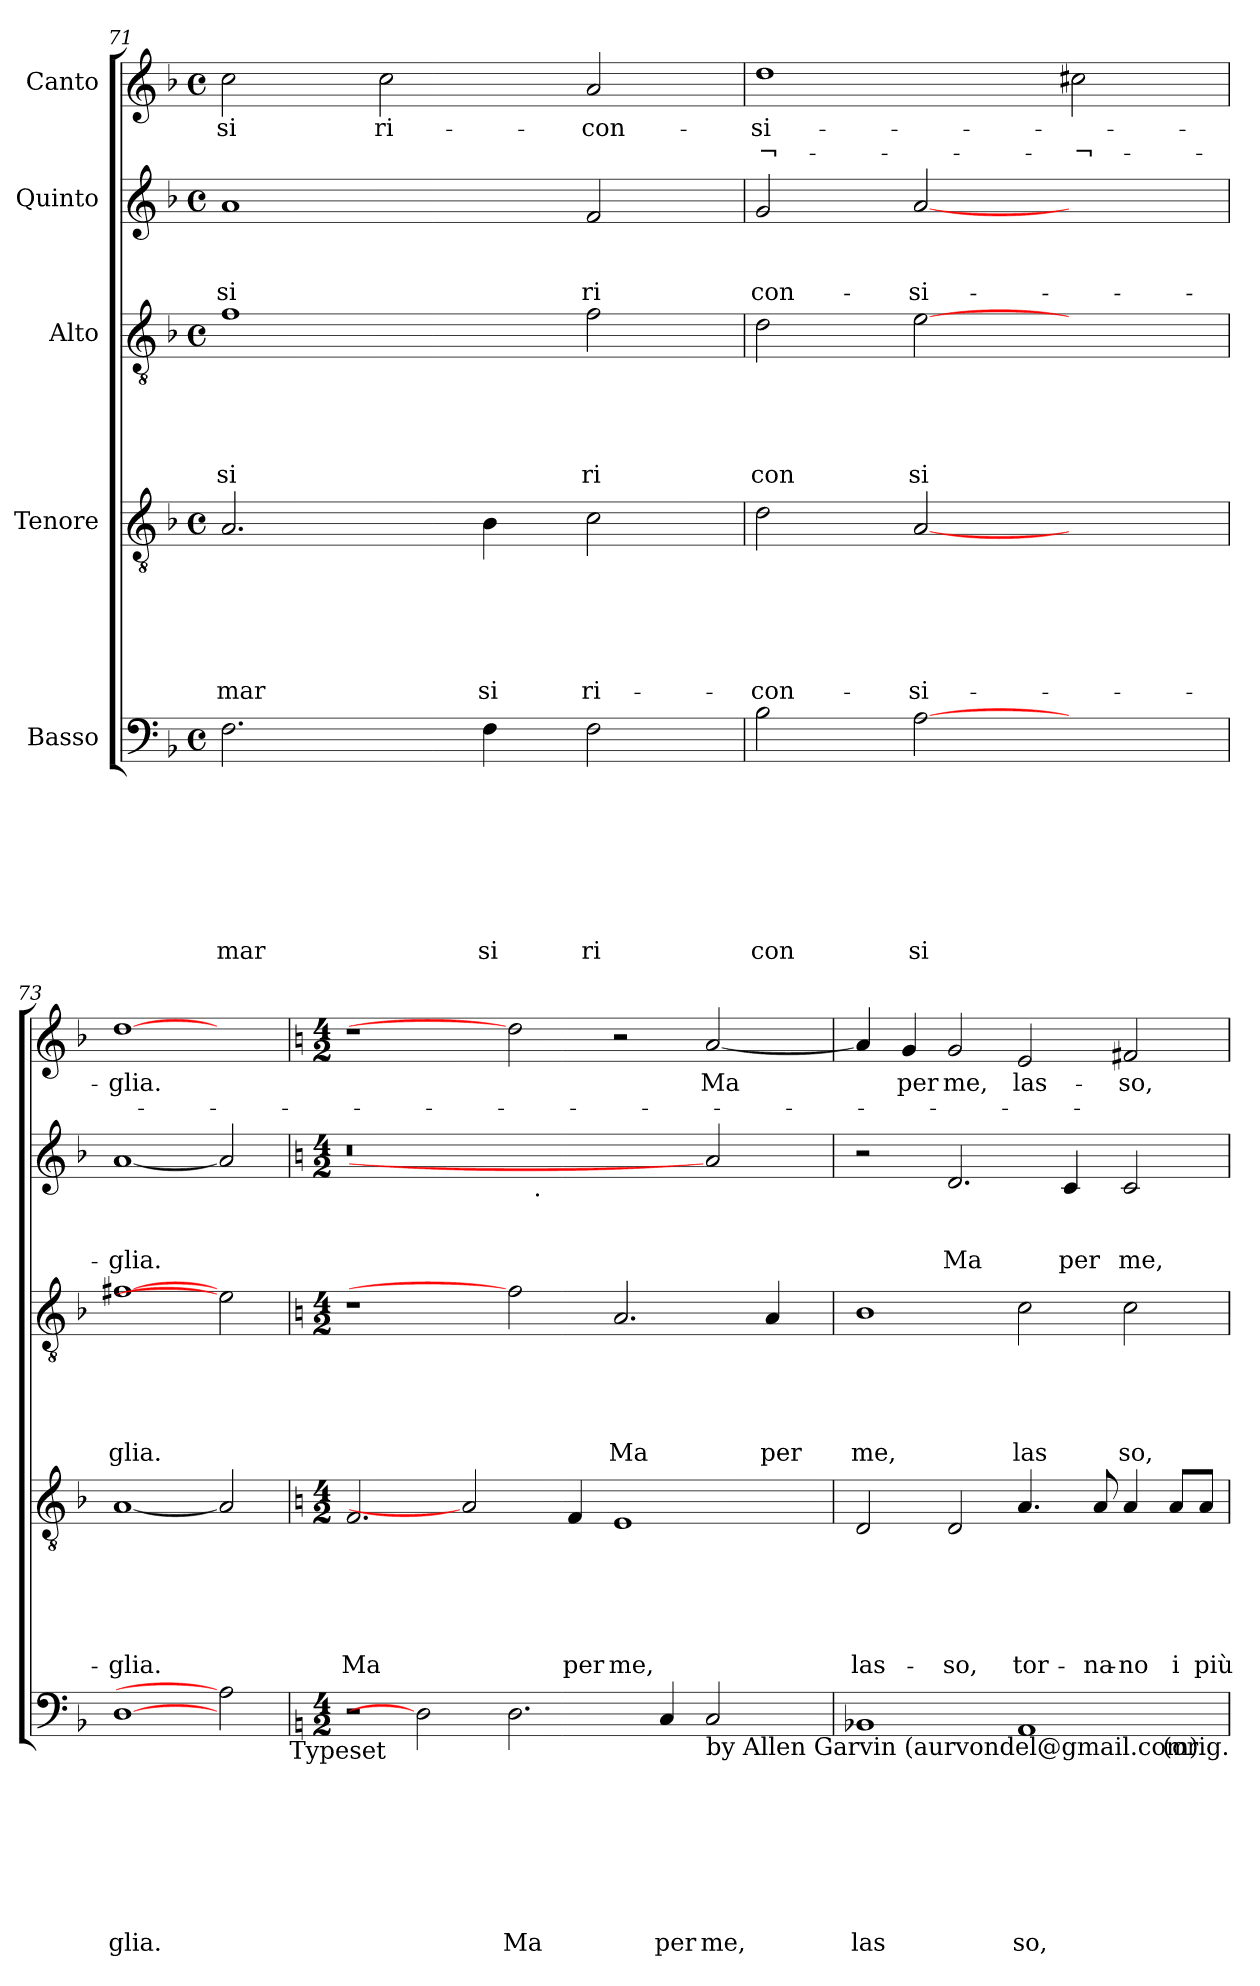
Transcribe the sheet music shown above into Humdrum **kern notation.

**kern	**text	**text	**text	**text	**text	**text	**text	**text	**kern	**text	**text	**text	**text	**text	**text	**kern	**text	**text	**text	**text	**text	**kern	**text	**text	**text	**kern	**text	**text
*part5	*part5	*part5	*part5	*part5	*part5	*part5	*part5	*part5	*part4	*part4	*part4	*part4	*part4	*part4	*part4	*part3	*part3	*part3	*part3	*part3	*part3	*part2	*part2	*part2	*part2	*part1	*part1	*part1
*staff5	*staff5	*staff5	*staff5	*staff5	*staff5	*staff5	*staff5	*staff5	*staff4	*staff4	*staff4	*staff4	*staff4	*staff4	*staff4	*staff3	*staff3	*staff3	*staff3	*staff3	*staff3	*staff2	*staff2	*staff2	*staff2	*staff1	*staff1	*staff1
*I"Basso	*	*	*	*	*	*	*	*	*I"Tenore	*	*	*	*	*	*	*I"Alto	*	*	*	*	*	*I"Quinto	*	*	*	*I"Canto	*	*
*clefF4	*	*	*	*	*	*	*	*	*clefGv2	*	*	*	*	*	*	*clefGv2	*	*	*	*	*	*clefG2	*	*	*	*clefG2	*	*
*k[b-]	*	*	*	*	*	*	*	*	*k[b-]	*	*	*	*	*	*	*k[b-]	*	*	*	*	*	*k[b-]	*	*	*	*k[b-]	*	*
*F:	*	*	*	*	*	*	*	*	*F:	*	*	*	*	*	*	*F:	*	*	*	*	*	*F:	*	*	*	*F:	*	*
*M4/4	*	*	*	*	*	*	*	*	*M4/4	*	*	*	*	*	*	*M4/4	*	*	*	*	*	*M4/4	*	*	*	*M4/4	*	*
*met(c)	*	*	*	*	*	*	*	*	*met(c)	*	*	*	*	*	*	*met(c)	*	*	*	*	*	*met(c)	*	*	*	*met(c)	*	*
=71	=71	=71	=71	=71	=71	=71	=71	=71	=71	=71	=71	=71	=71	=71	=71	=71	=71	=71	=71	=71	=71	=71	=71	=71	=71	=71	=71	=71
!	!	!	!	!	!	!	!	!LO:LY:b	!	!	!	!	!	!	!LO:LY:b	!	!	!	!	!	!LO:LY:b	!	!	!	!LO:LY:b	!	!LO:LY:b	!
2.F\	.	.	.	.	.	.	.	mar	2.A/	.	.	.	.	.	-mar	1f	.	.	.	.	si	1a	.	.	si	2cc\	si	.
!	!	!	!	!	!	!	!	!	!	!	!	!	!	!	!	!	!	!	!	!	!	!	!	!	!	!	!LO:LY:b	!
.	.	.	.	.	.	.	.	.	.	.	.	.	.	.	.	.	.	.	.	.	.	.	.	.	.	2cc\	ri-	.
!	!	!	!	!	!	!	!	!LO:LY:b	!	!	!	!	!	!	!LO:LY:b	!	!	!	!	!	!	!	!	!	!	!	!	!
4F\	.	.	.	.	.	.	.	si	4B-\	.	.	.	.	.	si	.	.	.	.	.	.	.	.	.	.	.	.	.
!	!	!	!	!	!	!	!	!LO:LY:b	!	!	!	!	!	!	!LO:LY:b	!	!	!	!	!	!LO:LY:b	!	!	!	!LO:LY:b	!	!LO:LY:b	!
2F\	.	.	.	.	.	.	.	ri	2c\	.	.	.	.	.	ri-	2f\	.	.	.	.	ri	2f/	.	.	ri	2a/	-con-	.
!!LO:LB:g=z
=72	=72	=72	=72	=72	=72	=72	=72	=72	=72	=72	=72	=72	=72	=72	=72	=72	=72	=72	=72	=72	=72	=72	=72	=72	=72	=72	=72	=72
!	!	!	!	!	!	!	!	!LO:LY:b	!	!	!	!	!	!	!LO:LY:b	!	!	!	!	!	!LO:LY:b	!	!	!	!LO:LY:b	!	!LO:LY:b	!LO:LY:b
2B-\	.	.	.	.	.	.	.	con	2d\	.	.	.	.	.	-con-	2d\	.	.	.	.	con	2g/	.	.	con-	1dd	-si-	-¬-
!	!	!	!	!	!	!	!	!LO:LY:b	!	!	!	!	!	!	!LO:LY:b	!	!	!	!	!	!LO:LY:b	!	!	!	!LO:LY:b	!	!	!
[2A	.	.	.	.	.	.	.	si	[2A	.	.	.	.	.	-si-	[2e	.	.	.	.	si	[2a	.	.	-si-	.	.	.
!	!	!	!	!	!	!	!	!	!	!	!	!	!	!	!	!	!	!	!	!	!	!	!	!	!	!	!	!LO:LY:b:rj
2ryy	.	.	.	.	.	.	.	.	2ryy	.	.	.	.	.	.	2ryy	.	.	.	.	.	2ryy	.	.	.	2cc#X\	.	-¬-
=73	=73	=73	=73	=73	=73	=73	=73	=73	=73	=73	=73	=73	=73	=73	=73	=73	=73	=73	=73	=73	=73	=73	=73	=73	=73	=73	=73	=73
!	!	!	!	!	!	!	!	!LO:LY:b	!	!	!	!	!	!	!LO:LY:b	!	!	!	!	!	!LO:LY:b	!	!	!	!LO:LY:b	!	!LO:LY:b	!
[1D	.	.	.	.	.	.	.	glia.	[1A	.	.	.	.	.	-glia.	[1f#X	.	.	.	.	glia.	[1a	.	.	-glia.	[1dd	-glia.	.
2A]	.	.	.	.	.	.	.	.	2A]	.	.	.	.	.	.	2e]	.	.	.	.	.	2a]	.	.	.	2ryy	.	.
!LO:TX:b:t=Typeset	!	!	!	!	!	!	!	!	!	!	!	!	!	!	!	!	!	!	!	!	!	!	!	!	!	!	!	!
=74	=74	=74	=74	=74	=74	=74	=74	=74	=74	=74	=74	=74	=74	=74	=74	=74	=74	=74	=74	=74	=74	=74	=74	=74	=74	=74	=74	=74
*k[]	*	*	*	*	*	*	*	*	*k[]	*	*	*	*	*	*	*k[]	*	*	*	*	*	*k[]	*	*	*	*k[]	*	*
*C:	*	*	*	*	*	*	*	*	*C:	*	*	*	*	*	*	*C:	*	*	*	*	*	*C:	*	*	*	*C:	*	*
*M4/2	*	*	*	*	*	*	*	*	*M4/2	*	*	*	*	*	*	*M4/2	*	*	*	*	*	*M4/2	*	*	*	*M4/2	*	*
!	!	!	!	!	!	!	!	!	!	!	!	!	!	!	!LO:LY:b	!	!	!	!	!	!	!	!	!	!	!	!	!
*	*	*	*	*	*	*	*	*	*	*	*	*	*	*	*	*	*	*	*	*	*	*^	*	*	*	*	*	*
2r	.	.	.	.	.	.	.	.	2.F/	.	.	.	.	.	Ma	1r	.	.	.	.	.	0r	1ryy	.	.	.	1r	.	.
2D]	.	.	.	.	.	.	.	.	.	.	.	.	.	.	.	.	.	.	.	.	.	.	.	.	.	.	.	.	.
.	.	.	.	.	.	.	.	.	2A]	.	.	.	.	.	.	.	.	.	.	.	.	.	.	.	.	.	.	.	.
!	!	!	!	!	!	!	!	!LO:LY:b	!	!	!	!	!	!	!	!	!	!	!	!	!	!	!	!	!	!	!	!	!
2.D\	.	.	.	.	.	.	.	Ma	.	.	.	.	.	.	.	2f#]	.	.	.	.	.	.	16.ryy	.	.	.	2dd]	.	.
!	!	!	!	!	!	!	!	!	!	!	!	!	!	!	!	!	!	!	!	!	!	!	!LO:TX:b:t=.	!	!	!	!	!	!
.	.	.	.	.	.	.	.	.	.	.	.	.	.	.	.	.	.	.	.	.	.	.	1ryy	.	.	.	.	.	.
!	!	!	!	!	!	!	!	!	!	!	!	!	!	!	!LO:LY:b	!	!	!	!	!	!	!	!	!	!	!	!	!	!
.	.	.	.	.	.	.	.	.	4F/	.	.	.	.	.	per	.	.	.	.	.	.	.	.	.	.	.	.	.	.
!	!	!	!	!	!	!	!	!	!	!	!	!	!	!	!LO:LY:b	!	!	!	!	!	!LO:LY:b	!	!	!	!	!	!	!	!
.	.	.	.	.	.	.	.	.	1E	.	.	.	.	.	me,	2.A/	.	.	.	.	Ma	.	.	.	.	.	2r	.	.
!	!	!	!	!	!	!	!	!LO:LY:b	!	!	!	!	!	!	!	!	!	!	!	!	!	!	!	!	!	!	!	!	!
4C/	.	.	.	.	.	.	.	per	.	.	.	.	.	.	.	.	.	.	.	.	.	.	.	.	.	.	.	.	.
!LO:TX:b:t=by Allen Garvin (aurvondel@gmail.com)	!	!	!	!	!	!	!	!	!	!	!	!	!	!	!	!	!	!	!	!	!	!	!	!	!	!	!	!	!
!	!	!	!	!	!	!	!	!LO:LY:b	!	!	!	!	!	!	!	!	!	!	!	!	!	!	!	!	!	!	!	!LO:LY:b	!
2C/	.	.	.	.	.	.	.	me,	.	.	.	.	.	.	.	.	.	.	.	.	.	2a]	.	.	.	.	[<2a/	Ma	.
.	.	.	.	.	.	.	.	.	.	.	.	.	.	.	.	.	.	.	.	.	.	.	4ryy	.	.	.	.	.	.
!	!	!	!	!	!	!	!	!	!	!	!	!	!	!	!	!	!	!	!	!	!LO:LY:b	!	!	!	!	!	!	!	!
.	.	.	.	.	.	.	.	.	.	.	.	.	.	.	.	4A/	.	.	.	.	per	.	.	.	.	.	.	.	.
.	.	.	.	.	.	.	.	.	.	.	.	.	.	.	.	.	.	.	.	.	.	.	8ryy	.	.	.	.	.	.
.	.	.	.	.	.	.	.	.	.	.	.	.	.	.	.	.	.	.	.	.	.	.	32ryy	.	.	.	.	.	.
=75	=75	=75	=75	=75	=75	=75	=75	=75	=75	=75	=75	=75	=75	=75	=75	=75	=75	=75	=75	=75	=75	=75	=75	=75	=75	=75	=75	=75	=75
!	!	!	!	!	!	!	!	!LO:LY:b	!	!	!	!	!	!	!LO:LY:b	!	!	!	!	!	!LO:LY:b	!	!	!	!	!	!	!	!
*	*	*	*	*	*	*	*	*	*	*	*	*	*	*	*	*	*	*	*	*	*	*v	*v	*	*	*	*	*	*
1BB-X	.	.	.	.	.	.	.	las	2D/	.	.	.	.	.	las-	1B	.	.	.	.	me,	2r	.	.	.	4a/]	.	.
!	!	!	!	!	!	!	!	!	!	!	!	!	!	!	!	!	!	!	!	!	!	!	!	!	!	!	!LO:LY:b	!
.	.	.	.	.	.	.	.	.	.	.	.	.	.	.	.	.	.	.	.	.	.	.	.	.	.	4g/	per	.
!	!	!	!	!	!	!	!	!	!	!	!	!	!	!	!LO:LY:b	!	!	!	!	!	!	!	!	!	!LO:LY:b	!	!LO:LY:b	!
.	.	.	.	.	.	.	.	.	2D/	.	.	.	.	.	-so,	.	.	.	.	.	.	2.d/	.	.	Ma	2g/	me,	.
!	!	!	!	!	!	!	!	!LO:LY:b	!	!	!	!	!	!	!LO:LY:b	!	!	!	!	!	!LO:LY:b	!	!	!	!	!	!LO:LY:b	!
1AA	.	.	.	.	.	.	.	so,	4.A/	.	.	.	.	.	tor-	2c\	.	.	.	.	las	.	.	.	.	2e/	las-	.
!	!	!	!	!	!	!	!	!	!	!	!	!	!	!	!	!	!	!	!	!	!	!	!	!	!LO:LY:b	!	!	!
.	.	.	.	.	.	.	.	.	.	.	.	.	.	.	.	.	.	.	.	.	.	4c/	.	.	per	.	.	.
!	!	!	!	!	!	!	!	!	!	!	!	!	!	!	!LO:LY:b	!	!	!	!	!	!	!	!	!	!	!	!	!
.	.	.	.	.	.	.	.	.	8A/	.	.	.	.	.	-na-	.	.	.	.	.	.	.	.	.	.	.	.	.
!	!	!	!	!	!	!	!	!	!	!	!	!	!	!	!LO:LY:b	!	!	!	!	!	!LO:LY:b	!	!	!	!LO:LY:b	!	!LO:LY:b	!
.	.	.	.	.	.	.	.	.	4A/	.	.	.	.	.	-no	2c\	.	.	.	.	so,	2c/	.	.	me,	2f#X/	-so,	.
!	!	!	!	!	!	!	!	!	!	!	!	!	!	!	!LO:LY:b	!	!	!	!	!	!	!	!	!	!	!	!	!
.	.	.	.	.	.	.	.	.	8A/L	.	.	.	.	.	i	.	.	.	.	.	.	.	.	.	.	.	.	.
!	!	!	!	!	!	!	!	!	!	!	!	!	!	!	!LO:LY:b	!	!	!	!	!	!	!	!	!	!	!	!	!
.	.	.	.	.	.	.	.	.	8A/J	.	.	.	.	.	più	.	.	.	.	.	.	.	.	.	.	.	.	.
!LO:TX:b:t=(orig.	!	!	!	!	!	!	!	!	!	!	!	!	!	!	!	!	!	!	!	!	!	!	!	!	!	!	!	!
=	=	=	=	=	=	=	=	=	=	=	=	=	=	=	=	=	=	=	=	=	=	=	=	=	=	=	=	=
*-	*-	*-	*-	*-	*-	*-	*-	*-	*-	*-	*-	*-	*-	*-	*-	*-	*-	*-	*-	*-	*-	*-	*-	*-	*-	*-	*-	*-
